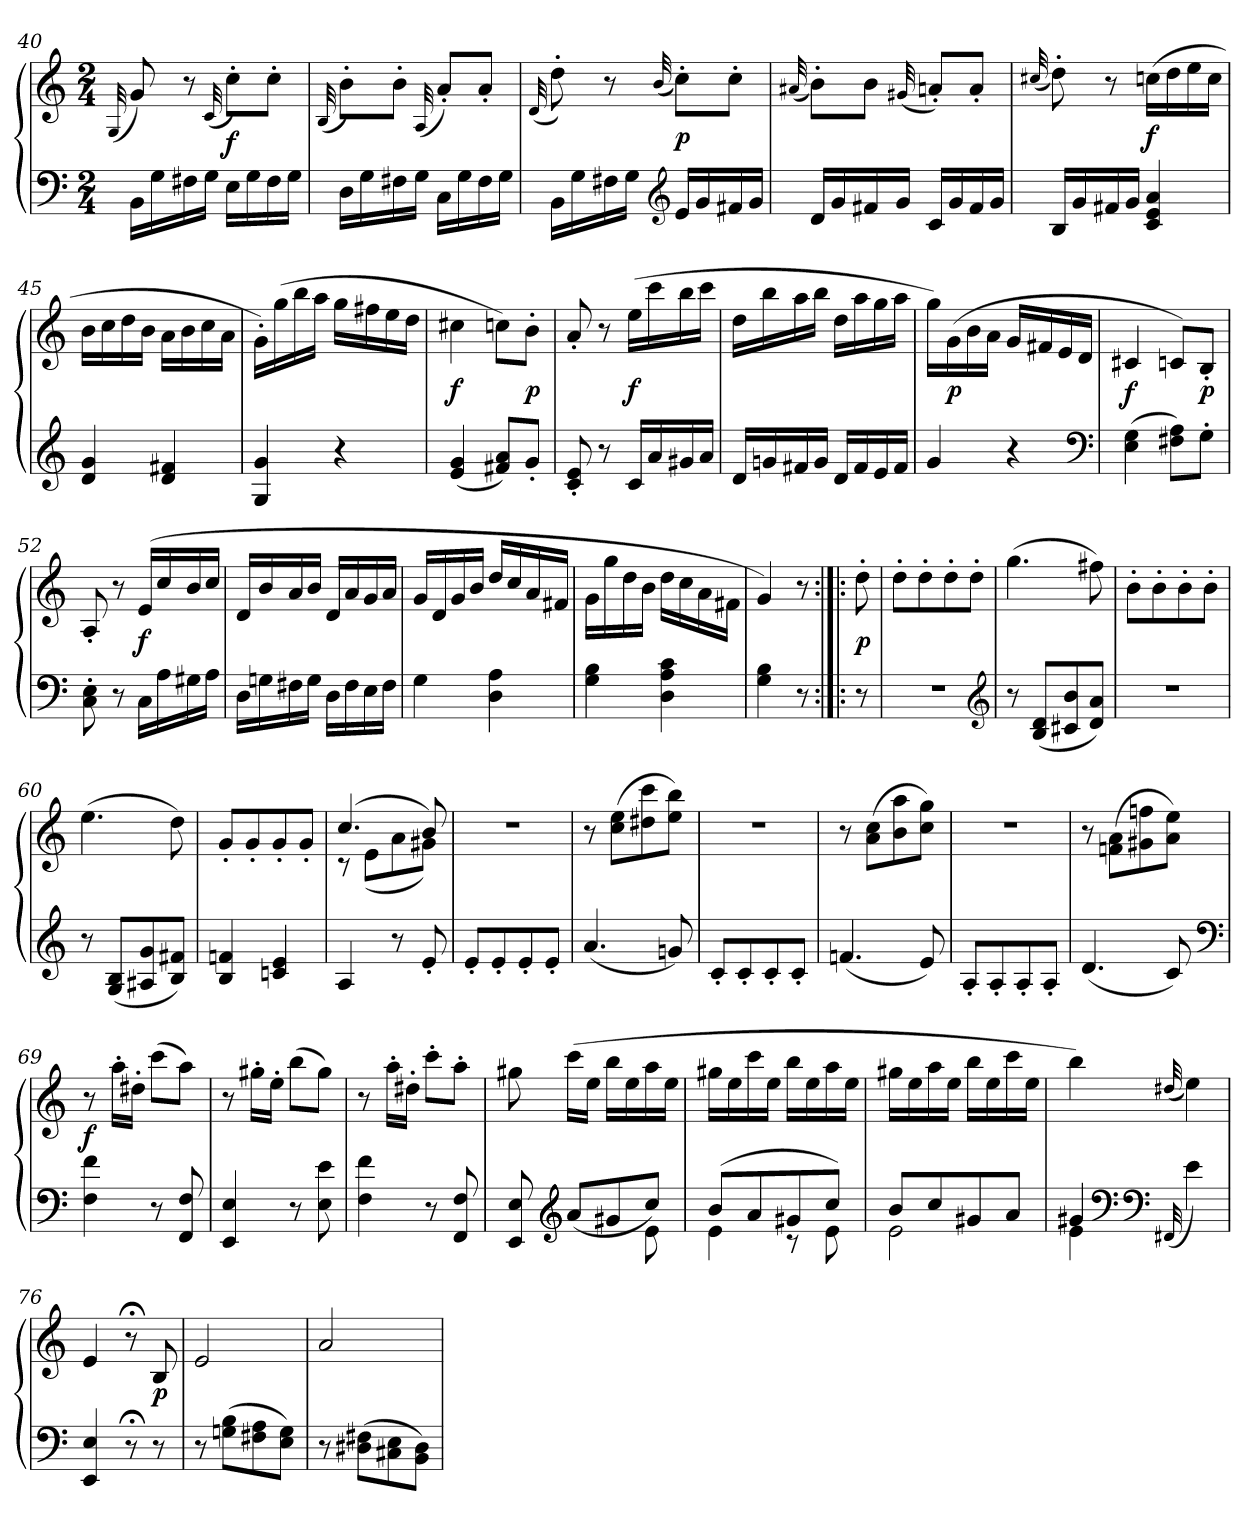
**kern	**kern	**dynam
*part1	*part1	*part1
*staff2	*staff1	*staff1/2
*clefF4	*clefG2	*
*k[]	*k[]	*
*C:	*C:	*
*M2/4	*M2/4	*
=40	=40	=40
.	(32qqG	.
16BBLL	8g)	.
16G	.	.
16F#X	8r	.
16GJJ	.	.
.	(>32qqc	.
16ELL	8cc'L)	f
16G	.	.
16F#	8cc'J	.
16GJJ	.	.
=41	=41	=41
.	(>32qqB	.
16DLL	8b'L)	.
16G	.	.
16F#X	8b'J	.
16GJJ	.	.
.	(32qqA	.
16CLL	8a'L)	.
16G	.	.
16F#	8a'J	.
16GJJ	.	.
=42	=42	=42
.	(>32qqd	.
16BBLL	8dd')	.
16G	.	.
16F#X	8r	.
16GJJ	.	.
*clefG2	*	*
.	(32qqb	.
16eLL	8cc'L)	p
16g	.	.
16f#X	8cc'J	.
16gJJ	.	.
=43	=43	=43
.	(32qqa#X	.
16dLL	8b'L)	.
16g	.	.
16f#X	8bJ	.
16gJJ	.	.
.	(32qqg#X	.
16cLL	8an'L)	.
16g	.	.
16f#	8a'J	.
16gJJ	.	.
=44	=44	=44
.	(32qqcc#X	.
16BLL	8dd')	.
16g	.	.
16f#X	8r	.
16gJJ	.	.
4c 4e 4a	(16ccnLL	f
.	16dd	.
.	16ee	.
.	16ccJJ	.
=45	=45	=45
4d 4g	16bLL	.
.	16cc	.
.	16dd	.
.	16bJJ	.
4d 4f#X	16aLL	.
.	16b	.
.	16cc	.
.	16aJJ	.
=46	=46	=46
4G 4g	16g'LL)	.
.	(16gg	.
.	16bb	.
.	16aaJJ	.
4r	16ggLL	.
.	16ff#X	.
.	16ee	.
.	16ddJJ	.
=47	=47	=47
(4e 4g	4cc#X	f
8f#X 8aL)	8ccnL)	.
8g'J	8b'J	p
=48	=48	=48
8c' 8e'	8a'	.
8r	8r	.
16cLL	(16eeLL	f
16a	16ccc	.
16g#X	16bb	.
16aJJ	16cccJJ	.
=49	=49	=49
16dLL	16ddLL	.
16gn	16bb	.
16f#X	16aa	.
16gJJ	16bbJJ	.
16dLL	16ddLL	.
16f#	16aa	.
16e	16gg	.
16f#JJ	16aaJJ	.
=50	=50	=50
4g	16ggLL)	.
.	(16g	p
.	16b	.
.	16aJJ	.
4r	16gLL	.
.	16f#X	.
.	16e	.
.	16dJJ	.
*clefF4	*	*
=51	=51	=51
(4E 4G	4c#X	f
8F#X 8AL)	8cnL)	.
8G'J	8B'J	p
=52	=52	=52
8C' 8E'	8A'	.
8r	8r	.
16CLL	(16eLL	f
16A	16cc	.
16G#X	16b	.
16AJJ	16ccJJ	.
=53	=53	=53
16DLL	16dLL	.
16Gn	16b	.
16F#X	16a	.
16GJJ	16bJJ	.
16DLL	16dLL	.
16F#	16a	.
16E	16g	.
16F#JJ	16aJJ	.
=54	=54	=54
4G	16gLL	.
.	16d	.
.	16g	.
.	16bJJ	.
4D 4A	16ddLL	.
.	16cc	.
.	16a	.
.	16f#XJJ	.
=55	=55	=55
4G 4B	16gLL	.
.	16gg	.
.	16dd	.
.	16bJJ	.
4D 4A 4c	16dd\LL	.
.	16cc\	.
.	16a\	.
.	16f#X\JJ	.
=56	=56	=56
4G 4B	4g)	.
8r	8r	.
=:|!|:	=:|!|:	=:|!|:
8r	8dd'	p
=57	=57	=57
2r	8dd'L	.
.	8dd'	.
.	8dd'	.
.	8dd'J	.
*clefG2	*	*
=58	=58	=58
8r	(4.gg	.
(8B 8dL	.	.
8c#X 8b	.	.
8d 8aJ)	8ff#X)	.
=59	=59	=59
2r	8b'L	.
.	8b'	.
.	8b'	.
.	8b'J	.
=60	=60	=60
8r	(4.ee	.
(8G 8BL	.	.
8A#X 8g	.	.
8B 8f#XJ)	8dd)	.
=61	=61	=61
4B 4fn	8g'L	.
.	8g'	.
4cn 4e	8g'	.
.	8g'J	.
=62	=62	=62
*	*^	*
4A	(4.cc	8r	.
.	.	(8eL	.
8r	.	8a	.
8e'	8b)	8g#XJ)	.
*	*v	*v	*
=63	=63	=63
8e'L	2r	.
8e'	.	.
8e'	.	.
8e'J	.	.
=64	=64	=64
(4.a	8r	.
.	(8cc 8eeL	.
.	8dd#X 8ccc	.
8gn)	8ee 8bbJ)	.
=65	=65	=65
8c'L	2r	.
8c'	.	.
8c'	.	.
8c'J	.	.
=66	=66	=66
(4.fn	8r	.
.	(8a 8ccL	.
.	8b 8aa	.
8e)	8cc 8ggJ)	.
=67	=67	=67
8A'L	2r	.
8A'	.	.
8A'	.	.
8A'J	.	.
=68	=68	=68
(4.d	8r	.
.	(8fn 8aL	.
.	8g#X 8ffn	.
8c)	8a 8eeJ)	.
*clefF4	*	*
=69	=69	=69
4F 4f	8r	f
.	16aa'LL	.
.	16dd#X'JJ	.
8r	(8cccL	.
8FF 8F	8aaJ)	.
=70	=70	=70
4EE 4E	8r	.
.	16gg#X'LL	.
.	16ee'JJ	.
8r	(8bbL	.
8E 8e	8gg#J)	.
=71	=71	=71
4F 4f	8r	.
.	16aa'LL	.
.	16dd#X'JJ	.
8r	8ccc'L	.
8FF 8F	8aa'J	.
=72	=72	=72
*^	*	*
8EE 8E	8ryy	8gg#X	.
*clefG2	*	*	*
(>8aL	4ryy	(16cccLL	.
.	.	16eeJJ	.
8g#X	.	16bbLL	.
.	.	16ee	.
8ccJ)	8e	16aa	.
.	.	16eeJJ	.
=73	=73	=73	=73
(8bL	4e	16gg#XLL	.
.	.	16ee	.
8a	.	16ccc	.
.	.	16eeJJ	.
8g#X	8r	16bbLL	.
.	.	16ee	.
8ccJ)	8e	16aa	.
.	.	16eeJJ	.
=74	=74	=74	=74
8bL	2e	16gg#XLL	.
.	.	16ee	.
8cc	.	16aa	.
.	.	16eeJJ	.
8g#X	.	16bbLL	.
.	.	16ee	.
8aJ	.	16ccc	.
.	.	16eeJJ	.
=75	=75	=75	=75
4g#X	4e	4bb)	.
(<32qqd#X	.	.	.
*clefF4	*	*	*
.	.	(32qqdd#X	.
4e)	4ryy	4ee)	.
*v	*v	*	*
=76	=76	=76
4EE 4E	4e	.
8r;<	8r;<	.
8r	8B	p
=77	=77	=77
8r	2e	.
(8Gn 8BL	.	.
8F#X 8A	.	.
8E 8GJ)	.	.
=78	=78	=78
8r	2a	.
(8D#X 8F#XL	.	.
8C#X 8E	.	.
8BB 8D#J)	.	.
=	=	=
*-	*-	*-
